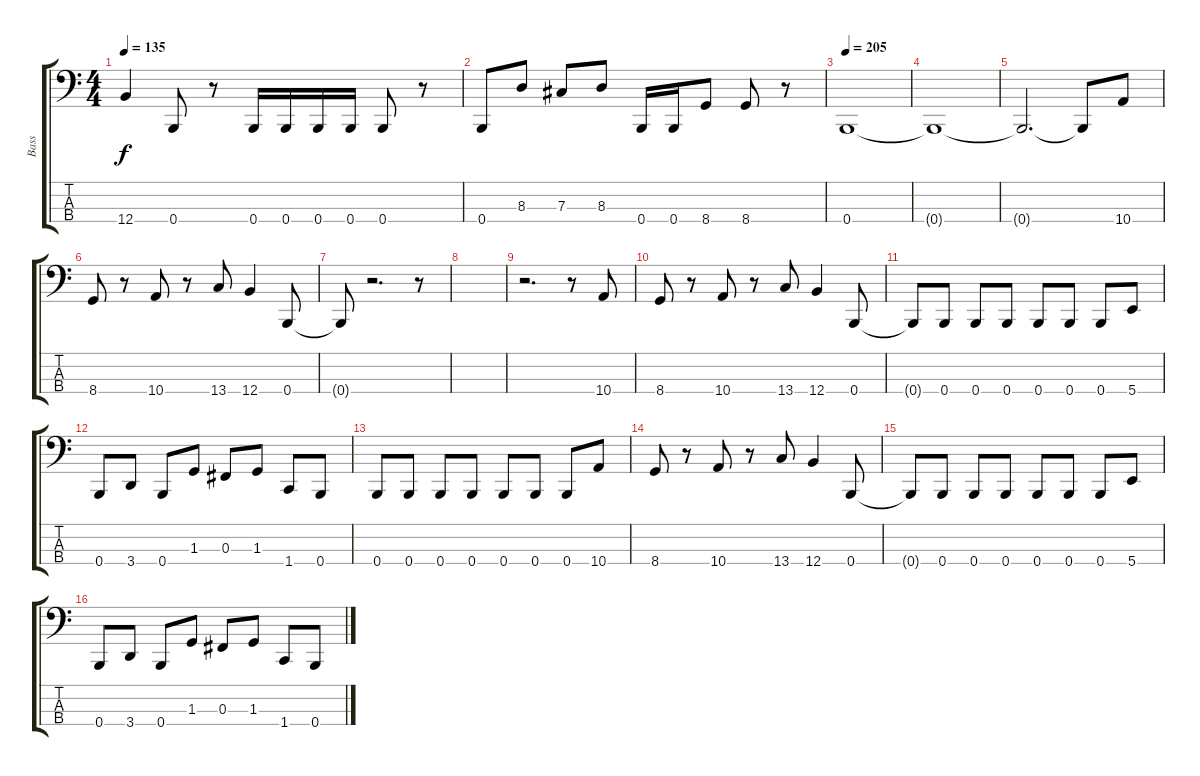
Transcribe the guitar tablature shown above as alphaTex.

\track ("Bass" "Bass") {instrument electricbasspick}
\staff {score tabs}
\tuning (E2 B1 Gb1 B0) {hide}
\ts (4 4)
\tempo 135
\clef f4
\ks c
12.4.4{dy f} 0.4.8 r.8 0.4.16 0.4.16 0.4.16 0.4.16 0.4.8 r.8 |
0.4.8 8.3.8 7.3.8 8.3.8 0.4.16 0.4.16 8.4.8 8.4.8 r.8 |
\tempo 205
0.4.1 |
0.4{t}.1 |
0.4{t}.2{d} 0.4{t}.8 10.4.8 |
8.4.8 r.8 10.4.8 r.8 13.4.8 12.4.4 0.4.8 |
0.4{t}.8 r.2{d} r.8 |
|
r.2{d} r.8 10.4.8 |
8.4.8 r.8 10.4.8 r.8 13.4.8 12.4.4 0.4.8 |
0.4{t}.8 0.4.8 0.4.8 0.4.8 0.4.8 0.4.8 0.4.8 5.4.8 |
0.4.8 3.4.8 0.4.8 1.3.8 0.3.8 1.3.8 1.4.8 0.4.8 |
0.4.8 0.4.8 0.4.8 0.4.8 0.4.8 0.4.8 0.4.8 10.4.8 |
8.4.8 r.8 10.4.8 r.8 13.4.8 12.4.4 0.4.8 |
0.4{t}.8 0.4.8 0.4.8 0.4.8 0.4.8 0.4.8 0.4.8 5.4.8 |
0.4.8 3.4.8 0.4.8 1.3.8 0.3.8 1.3.8 1.4.8 0.4.8
